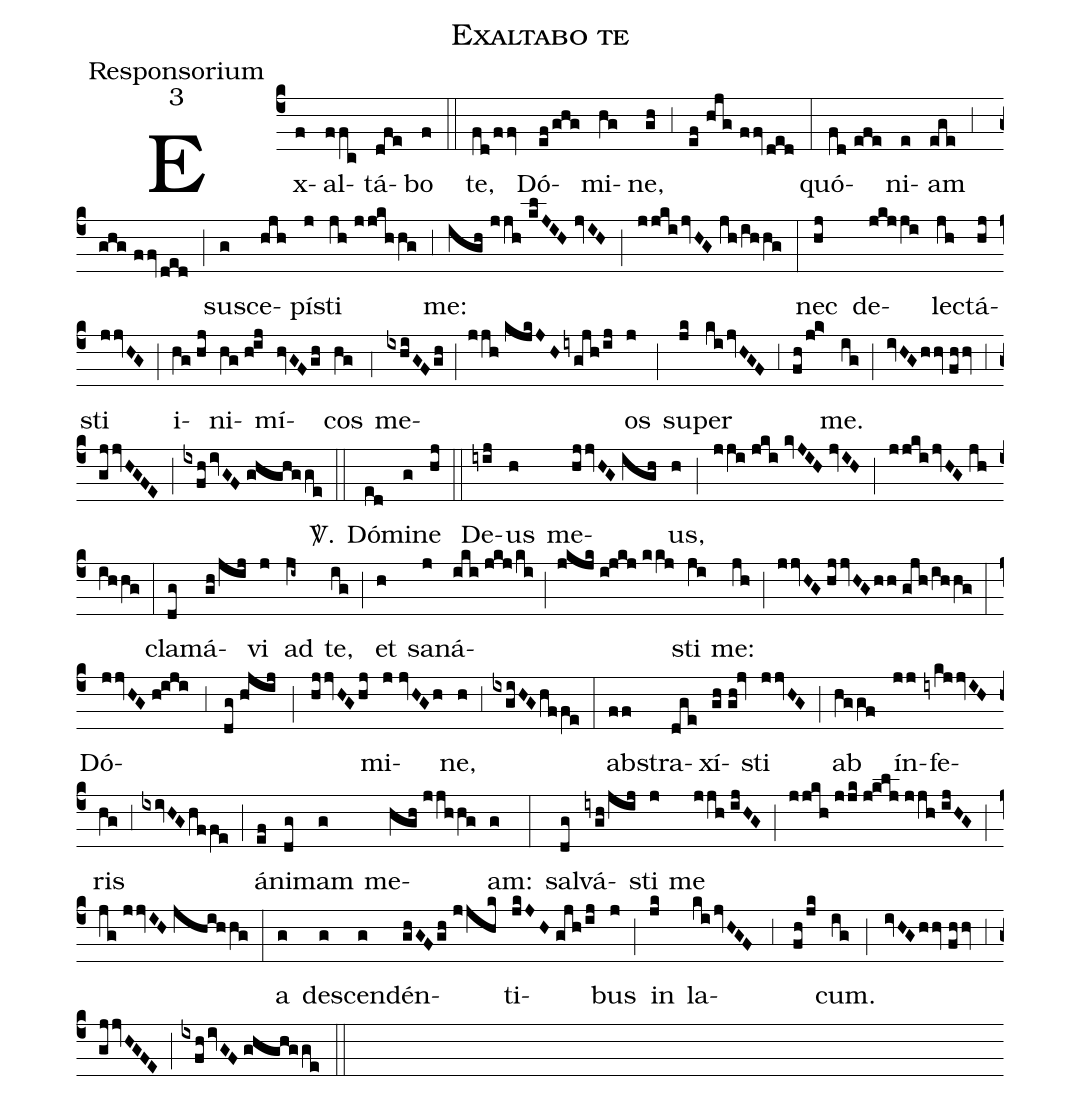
name:Exaltabo te;
office-part:Responsorium;
mode:3;
%%
(c4) Ex(f)al(ffc)tá(dfe)bo(f) (::) te,(fd/ffv) Dó(ef/ghg)mi(hg)ne,(gh) (;3) (ef//hjg//ffv/ded) (:) quó(fd//efe)ni(e)am(ege) (;3) (ghg//ffv/ded) (;) su(g)sce(hjh)pí(j)sti(jh//jjkhhg) (;3) me:(igh//jjh//klJIH//jvIH) (;) (jjki/jvHG//jh/ihhg) (:) nec(hj) de(jkjji)le(jh)ctá(hj)sti(jjvHG) (;) i(hg//hj)ni(hg//h!ij)mí(hvGF/gh)cos(hg) (;4) me(ixhiGFgh;jjh//kjkJH/iygjh/ij)os(j) (;) su(jk)per(ki/jvHGF) (;3) (fh/jk>) me.(ig) (;) (ivHG/hhv//fhhv) (;3) (gjjvHGFE) (;) (ixfh/ivGF//ghghgge) <sp>V/</sp>.(::) Dó(ed)mi(g)ne(hj) (::) De(iyij)us(h) me(hjjvHG//igh)us,(h) (;) (jji//jki//kvJIH//jvIH) (;) (jjki/jvHG//jh/ihhg) (:) cla(dg)má(gh/jij)vi(j) ad(ji~) te,(ig) (;) et(h) sa(j)ná(iki//jkj/ki;jkjk//i!jkj//kkj)sti(ji) me:(jh) (;) (jjvHG//hjjvHG/hh//gjh/ihhg) (:) Dó(jjvHG//h!iji;3dg//hjij;hjjvHG/hj)mi(j//jvHGh)ne,(h) (;3) (ixgiHG/hffe) (:) ab(ff)stra(dge)xí(gh//gh!jv)sti(jjvHG) (;) ab(hggf) ín(jj)fe(iykjjvIH)ris(hg) (;3) (ixivHG/hffe) (;) á(ef)ni(dg)mam(g) me(hgh//jjhhg)am:(g) (:) sal(dg)vá(iygh/jij)sti(j) me(jjh//ijHG) (;) (jjkh//jjk//j!klj//jjh//ijHG) (;) (jg//jjvIH//jhihhg) (:) a(g) de(g)scen(g)dén(ghGFgh//jjhk)ti(jkJH//gjh/ij)bus(j) (;) in(jk) la(ki/jvHGF;3fh/jk)cum.(ig) (;) (ivHG/hhv//fhhv) (;3) (gjjvHGFE) (;) (ixfh/ivGF//ghghgge) (::)
